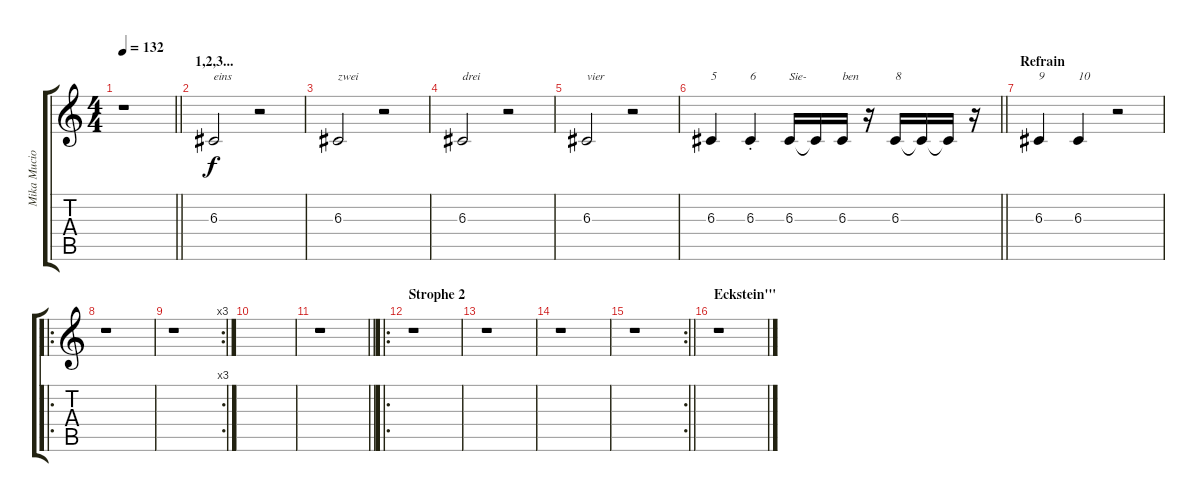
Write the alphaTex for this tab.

\track ("Mika Muciol - Kid's voice" "Mika Mucio") {instrument oboe}
\staff {score tabs}
\tuning (E4 B3 G3 D3 A2 E2) {hide}
\ts (4 4)
\tempo 132
\clef g2
\barLineRight lightlight
\ks c
r.1{dy f} |
\section ("" "1,2,3...")
6.3.2{txt "eins"} r.2 |
6.3.2{txt "zwei"} r.2 |
6.3.2{txt "drei"} r.2 |
6.3.2{txt "vier"} r.2 |
\barLineRight lightlight
6.3.4{txt "5"} 6.3{st}.4{txt "6"} 6.3.16{txt "Sie-"} 6.3{t}.16 6.3.16{txt "ben"} r.16 6.3.16{txt "8"} 6.3{t}.16 6.3{t}.16 r.16 |
\section ("" "Refrain")
6.3.4{txt "9"} 6.3.4{txt "10"} r.2 |
\ro
r.1 |
\rc 3
r.1 |
|
\barLineRight lightlight
r.1 |
\ro
\section ("" "Strophe 2")
r.1 |
r.1 |
r.1 |
\rc 2
\barLineRight lightlight
r.1 |
\section ("" "Eckstein'''")
r.1
